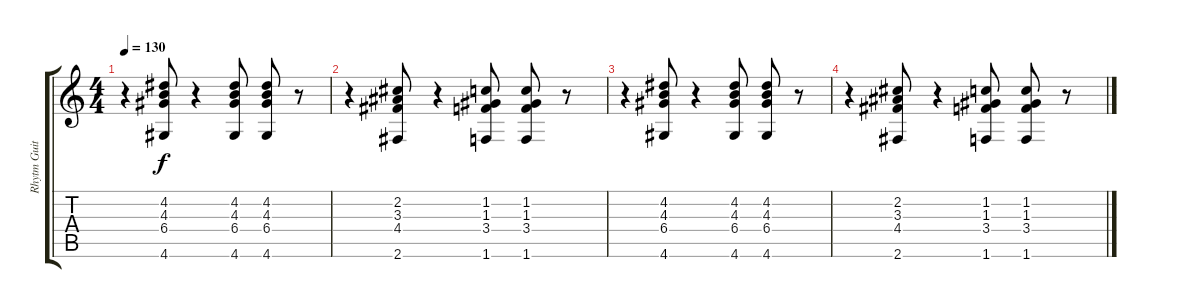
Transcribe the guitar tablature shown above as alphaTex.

\track ("Rhytm Guitar" "Rhytm Guit") {mute instrument overdrivenguitar}
\staff {score tabs}
\tuning (E4 B3 G3 D3 A2 E2) {hide}
\ts (4 4)
\tempo 130
\clef g2
\ks c
r.4{dy f} (4.2 4.3 6.4 4.6).8 r.4 (4.2 4.3 6.4 4.6).8 (4.2 4.3 6.4 4.6).8 r.8 |
r.4 (2.2 3.3 4.4 2.6).8 r.4 (1.2 1.3 3.4 1.6).8 (1.2 1.3 3.4 1.6).8 r.8 |
r.4 (4.2 4.3 6.4 4.6).8 r.4 (4.2 4.3 6.4 4.6).8 (4.2 4.3 6.4 4.6).8 r.8 |
r.4 (2.2 3.3 4.4 2.6).8 r.4 (1.2 1.3 3.4 1.6).8 (1.2 1.3 3.4 1.6).8 r.8
